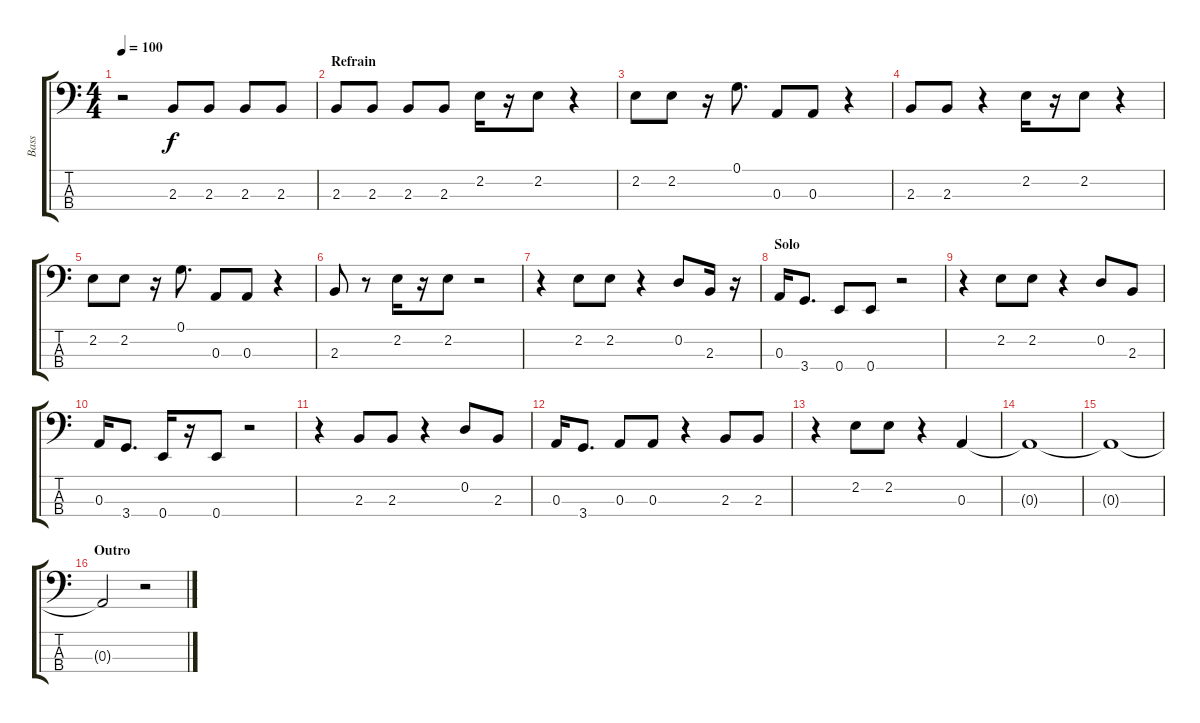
\track ("Bass" "Bass") {instrument electricbassfinger}
\staff {score tabs}
\tuning (G2 D2 A1 E1) {hide}
\ts (4 4)
\tempo 100
\clef f4
\ks c
r.2{dy f} 2.3.8 2.3.8 2.3.8 2.3.8 |
\section ("" "Refrain")
2.3.8 2.3.8 2.3.8 2.3.8 2.2.16 r.16 2.2.8 r.4 |
2.2.8 2.2.8 r.16 0.1.8{d} 0.3.8 0.3.8 r.4 |
2.3.8 2.3.8 r.4 2.2.16 r.16 2.2.8 r.4 |
2.2.8 2.2.8 r.16 0.1.8{d} 0.3.8 0.3.8 r.4 |
2.3.8 r.8 2.2.16 r.16 2.2.8 r.2 |
r.4 2.2.8 2.2.8 r.4 0.2.8 2.3.16 r.16 |
\section ("" "Solo")
0.3.16 3.4.8{d} 0.4.8 0.4.8 r.2 |
r.4 2.2.8 2.2.8 r.4 0.2.8 2.3.8 |
0.3.16 3.4.8{d} 0.4.16 r.16 0.4.8 r.2 |
r.4 2.3.8 2.3.8 r.4 0.2.8 2.3.8 |
0.3.16 3.4.8{d} 0.3.8 0.3.8 r.4 2.3.8 2.3.8 |
r.4 2.2.8 2.2.8 r.4 0.3.4 |
0.3{t}.1 |
0.3{t}.1 |
\section ("" "Outro")
0.3{t}.2 r.2
